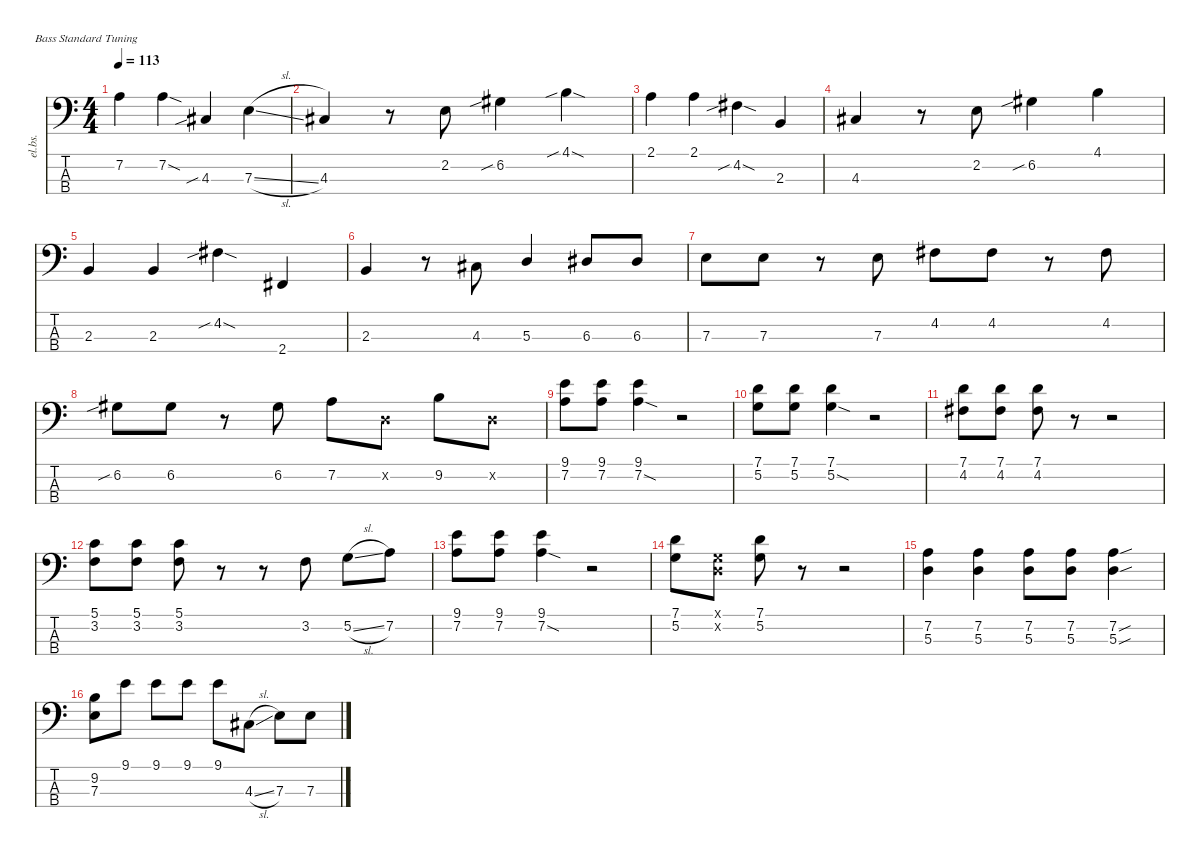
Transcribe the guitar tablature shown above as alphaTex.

\defaultSystemsLayout 4
\hideDynamics
\bracketExtendMode nobrackets
\track ("Electric Bass" "el.bs.") {instrument electricbassfinger}
\staff {score tabs}
\tuning (G2 D2 A1 E1)
\ts (4 4)
\tempo 113
\clef f4
\ks c
7.2.4{dy mf beam Down} 7.2{sod}.4{beam Down} 4.3{sib acc #}.4{beam Up} 7.3{sl}.4{beam Down} |
4.3{acc #}.4{beam Up} r.8{beam Down} 2.2.8{beam Down} 6.2{sib acc #}.4{beam Down} 4.1{sib sod}.4{beam Down} |
2.1.4{beam Down} 2.1.4{beam Down} 4.2{sib sod acc #}.4{beam Down} 2.3.4{beam Up} |
4.3{acc #}.4{beam Up} r.8{beam Down} 2.2.8{beam Down} 6.2{sib acc #}.4{beam Down} 4.1.4{beam Down} |
2.3.4{beam Up} 2.3.4{beam Up} 4.2{sib sod acc #}.4{beam Down} 2.4{acc #}.4{beam Up} |
2.3.4{beam Up} r.8{beam Down} 4.3{acc #}.8{beam Up} 5.3.4{beam Up} 6.3{acc #}.8{beam Up} 6.3{acc #}.8{beam Up} |
7.3.8{beam Down} 7.3.8{beam Down} r.8{beam Down} 7.3.8{beam Down} 4.2{acc #}.8{beam Down} 4.2{acc #}.8{beam Down} r.8{beam Down} 4.2{acc #}.8{beam Down} |
6.2{sib acc #}.8{beam Down} 6.2{acc #}.8{beam Down} r.8{beam Down} 6.2{acc #}.8{beam Down} 7.2.8{beam Down} 0.2{x}.8{beam Down} 9.2.8{beam Down} 0.2{x}.8{beam Down} |
(9.1 7.2).8{beam Down} (9.1 7.2).8{beam Down} (9.1 7.2{sod}).4{beam Down} r.2{beam Down} |
(7.1 5.2).8{beam Down} (7.1 5.2).8{beam Down} (7.1 5.2{sod}).4{beam Down} r.2{beam Down} |
(7.1 4.2{acc #}).8{beam Down} (7.1 4.2{acc #}).8{beam Down} (7.1 4.2{acc #}).8{beam Down} r.8{beam Down} r.2{beam Down} |
(5.1 3.2).8{beam Down} (5.1 3.2).8{beam Down} (5.1 3.2).8{beam Down} r.8{beam Down} r.8{beam Down} 3.2.8{beam Down} 5.2{sl}.8{beam Down} 7.2.8{beam Down} |
(9.1 7.2).8{beam Down} (9.1 7.2).8{beam Down} (9.1 7.2{sod}).4{beam Down} r.2{beam Down} |
(7.1 5.2).8{beam Down} (0.1{x} 0.2{x}).8{beam Down} (7.1 5.2).8{beam Down} r.8{beam Down} r.2{beam Down} |
(7.2 5.3).4{beam Down} (7.2 5.3).4{beam Down} (7.2 5.3).8{beam Down} (7.2 5.3).8{beam Down} (7.2{sou} 5.3{sou}).4{beam Down} |
(9.2 7.3).8{beam Down} 9.1.8{beam Down} 9.1.8{beam Down} 9.1.8{beam Down} 9.1.8{beam Down} 4.3{sl acc #}.8{beam Down} 7.3.8{beam Down} 7.3.8{beam Down}
